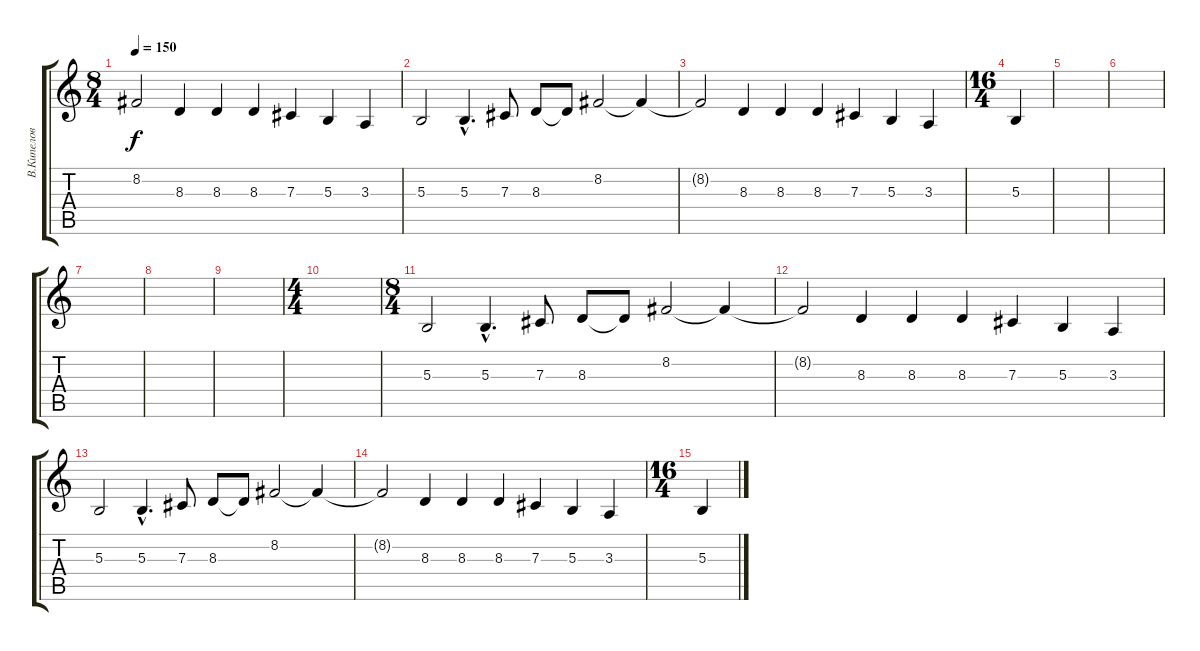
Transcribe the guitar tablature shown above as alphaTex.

\track ("В.Кипелов" "В.Кипелов") {instrument flute}
\staff {score tabs}
\tuning (Eb4 Bb3 Gb3 Db3 Ab2 Eb2) {hide}
\ts (8 4)
\tempo 150
\clef g2
\ks c
8.2{t}.2{dy f} 8.3.4 8.3.4 8.3.4 7.3.4 5.3.4 3.3.4 |
5.3.2 5.3{hac}.4{d} 7.3.8 8.3.8 8.3{t}.8 8.2.2 8.2{t}.4 |
8.2{t}.2 8.3.4 8.3.4 8.3.4 7.3.4 5.3.4 3.3.4 |
\ts (16 4)
5.3.4 |
|
|
|
|
|
\ts (4 4)
|
\ts (8 4)
5.3.2 5.3{hac}.4{d} 7.3.8 8.3.8 8.3{t}.8 8.2.2 8.2{t}.4 |
8.2{t}.2 8.3.4 8.3.4 8.3.4 7.3.4 5.3.4 3.3.4 |
5.3.2 5.3{hac}.4{d} 7.3.8 8.3.8 8.3{t}.8 8.2.2 8.2{t}.4 |
8.2{t}.2 8.3.4 8.3.4 8.3.4 7.3.4 5.3.4 3.3.4 |
\ts (16 4)
5.3.4
